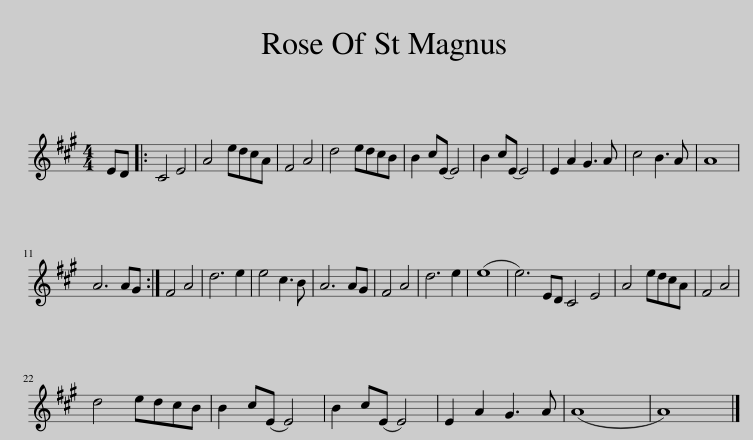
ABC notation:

X:1
L:1/8
M:4/4
I:linebreak $
K:A
V:1 treble
V:1
 ED |: C4 E4 | A4 edcA | F4 A4 | d4 edcB | %5
 B2 c(E E4) | B2 c(E E4) | E2 A2 G3 A | c4 B3 A | A8 |$ %10
 A6 AG :| F4 A4 | d6 e2 | e4 c3 B | A6 AG | %15
 F4 A4 | d6 e2 | (e8 | e6) ED C4 E4 | A4 edcA | %20
 F4 A4 |$ d4 edcB | B2 c(E E4) | B2 c(E E4) | E2 A2 G3 A | %25
 (A8 | A8) |] %27
